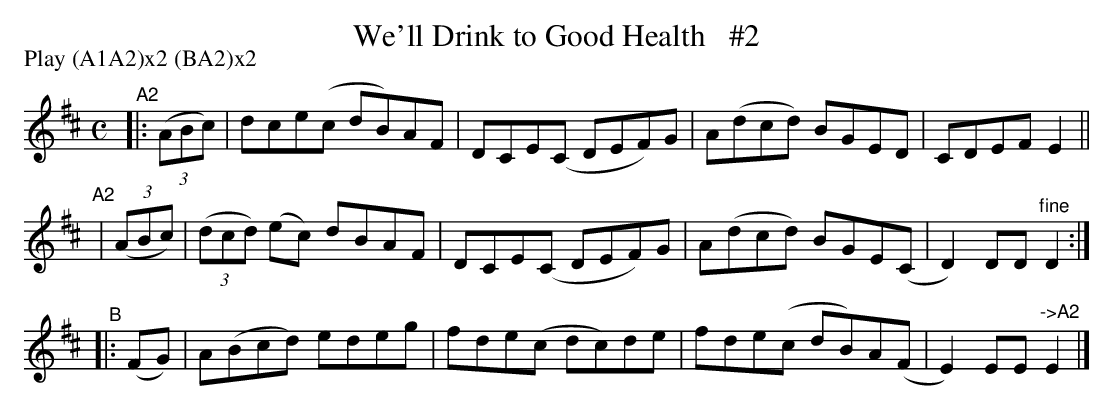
X:1
T: We'll Drink to Good Health   #2
P: Play (A1A2)x2 (BA2)x2
M: C
L: 1/8
K: D
"^A2"|: (3(ABc) | dce(c dB)AF | DCE(C DEF)G | A(dcd) BGED | CDEF E2 ||
"^A2"| (3(ABc) | (3(dcd) (ec) dBAF | DCE(C DEF)G | A(dcd) BGE(C | D2)DD "^fine"D2 :|
"^B" |: (FG) | A(Bcd) edeg | fde(c dc)de | fde(c dB)A(F | E2)EE "->A2"E2 |]
